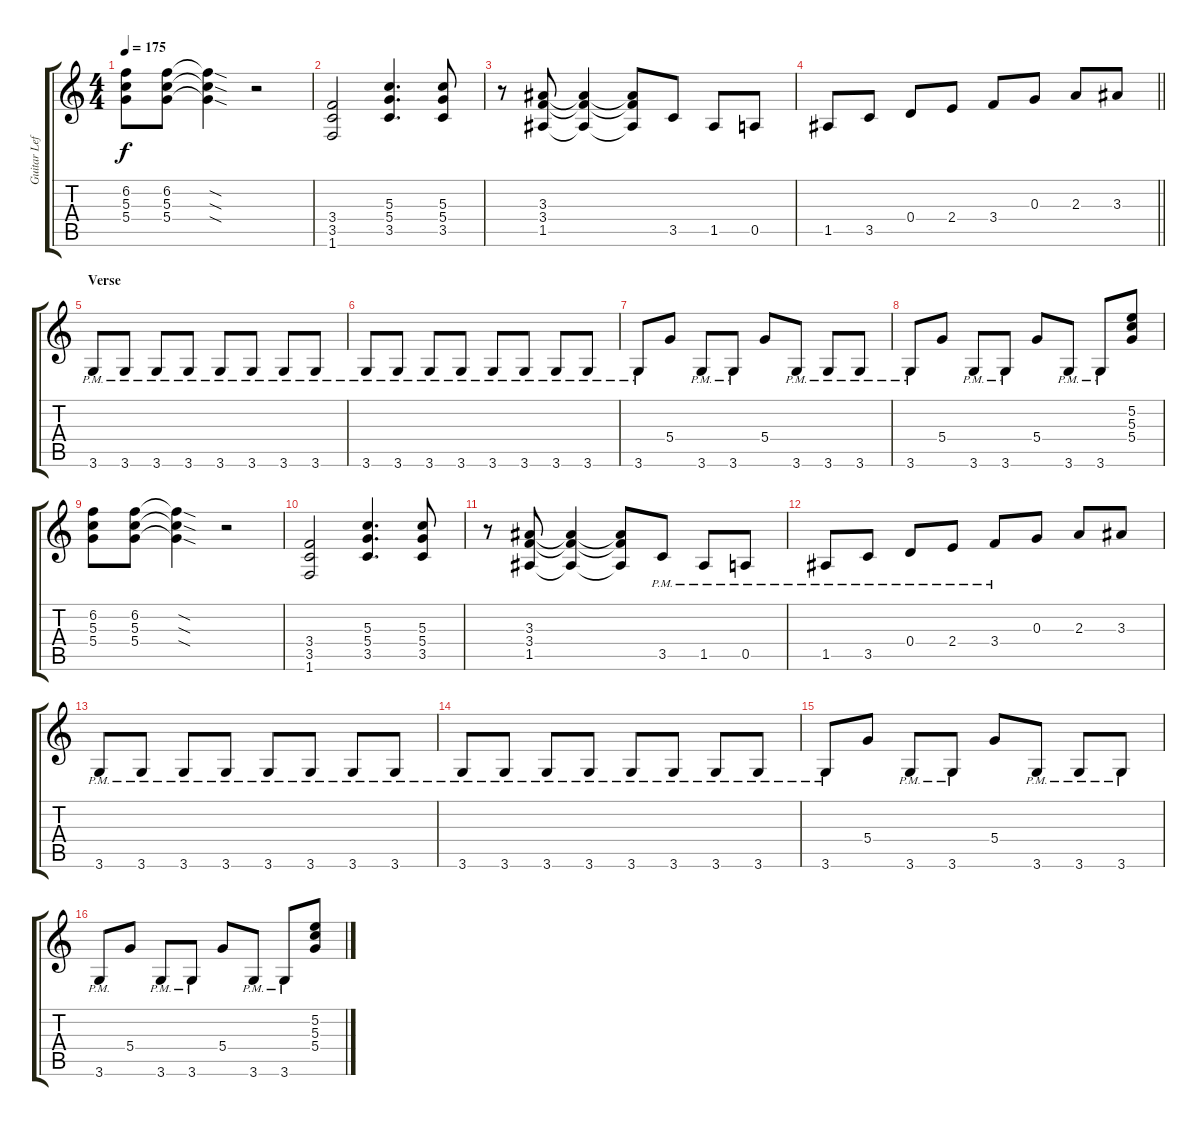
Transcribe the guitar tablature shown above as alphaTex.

\track ("Guitar Left" "Guitar Lef") {instrument overdrivenguitar}
\staff {score tabs}
\tuning (E4 B3 G3 D3 A2 E2) {hide}
\ts (4 4)
\tempo 175
\clef g2
\ks c
(6.2 5.3 5.4).8{dy f} (6.2 5.3 5.4).8 (6.2{sod t} 5.3{sod t} 5.4{sod t}).4 r.2 |
(3.4 3.5 1.6).2 (5.3 5.4 3.5).4{d} (5.3 5.4 3.5).8 |
r.8 (3.3 3.4 1.5).8 (3.3{t} 3.4{t} 1.5{t}).4 (3.3{t} 3.4{t} 1.5{t}).8 3.5.8 1.5.8 0.5.8 |
\barLineRight lightlight
1.5.8 3.5.8 0.4.8 2.4.8 3.4.8 0.3.8 2.3.8 3.3.8 |
\section ("" "Verse")
3.6{pm}.8 3.6{pm}.8 3.6{pm}.8 3.6{pm}.8 3.6{pm}.8 3.6{pm}.8 3.6{pm}.8 3.6{pm}.8 |
3.6{pm}.8 3.6{pm}.8 3.6{pm}.8 3.6{pm}.8 3.6{pm}.8 3.6{pm}.8 3.6{pm}.8 3.6{pm}.8 |
3.6{pm}.8 5.4.8 3.6{pm}.8 3.6{pm}.8 5.4.8 3.6{pm}.8 3.6{pm}.8 3.6{pm}.8 |
3.6{pm}.8 5.4.8 3.6{pm}.8 3.6{pm}.8 5.4.8 3.6{pm}.8 3.6{pm}.8 (5.2 5.3 5.4).8 |
(6.2 5.3 5.4).8 (6.2 5.3 5.4).8 (6.2{sod t} 5.3{sod t} 5.4{sod t}).4 r.2 |
(3.4 3.5 1.6).2 (5.3 5.4 3.5).4{d} (5.3 5.4 3.5).8 |
r.8 (3.3 3.4 1.5).8 (3.3{t} 3.4{t} 1.5{t}).4 (3.3{t} 3.4{t} 1.5{t}).8 3.5{pm}.8 1.5{pm}.8 0.5{pm}.8 |
1.5{pm}.8 3.5{pm}.8 0.4{pm}.8 2.4{pm}.8 3.4{pm}.8 0.3.8 2.3.8 3.3.8 |
3.6{pm}.8 3.6{pm}.8 3.6{pm}.8 3.6{pm}.8 3.6{pm}.8 3.6{pm}.8 3.6{pm}.8 3.6{pm}.8 |
3.6{pm}.8 3.6{pm}.8 3.6{pm}.8 3.6{pm}.8 3.6{pm}.8 3.6{pm}.8 3.6{pm}.8 3.6{pm}.8 |
3.6{pm}.8 5.4.8 3.6{pm}.8 3.6{pm}.8 5.4.8 3.6{pm}.8 3.6{pm}.8 3.6{pm}.8 |
3.6{pm}.8 5.4.8 3.6{pm}.8 3.6{pm}.8 5.4.8 3.6{pm}.8 3.6{pm}.8 (5.2 5.3 5.4).8
